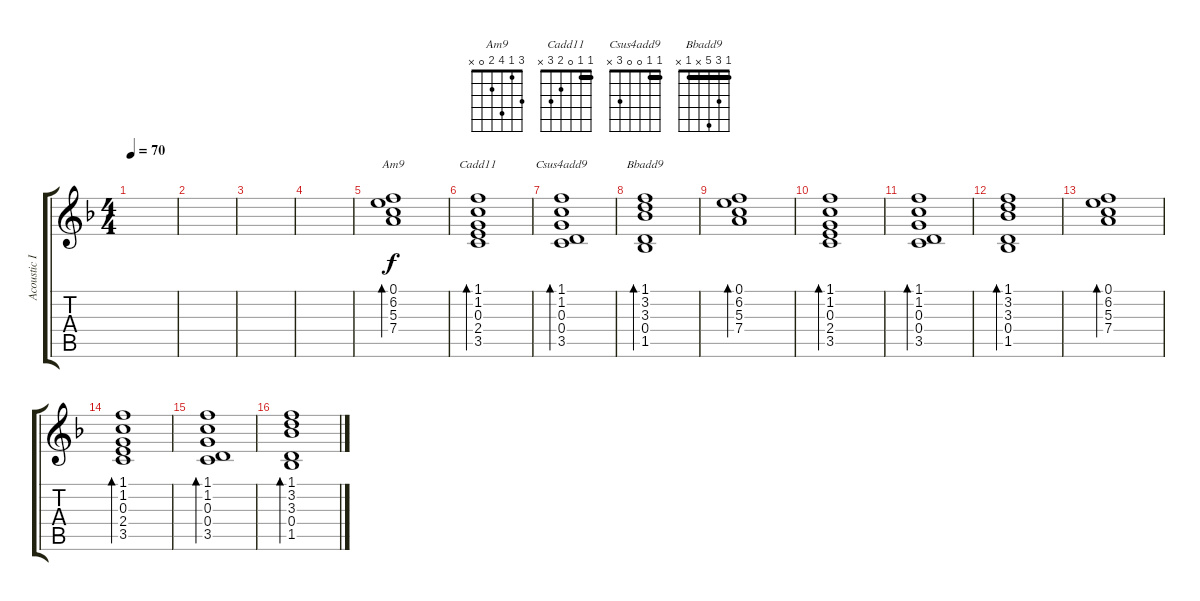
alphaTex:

\track ("Acoustic II" "Acoustic I") {instrument acousticguitarsteel}
\staff {score tabs}
\tuning (E4 B3 G3 D3 A2 E2) {hide}
\chord ("Am9" 3 1 4 2 0 x)
\chord ("Cadd11" 1 1 0 2 3 x) {barre 1}
\chord ("Csus4add9" 1 1 0 0 3 x) {barre 1}
\chord ("Bbadd9" 1 3 5 x 1 x) {barre 1}
\ts (4 4)
\tempo 70
\clef g2
\ks dminor
|
|
|
|
(0.1 6.2 5.3 7.4).1{bd 60 ch "Am9"} |
(1.1 1.2 0.3 2.4 3.5).1{bd 60 ch "Cadd11"} |
(1.1 1.2 0.3 0.4 3.5).1{bd 60 ch "Csus4add9"} |
(1.1 3.2 3.3 0.4 1.5).1{bd 60 ch "Bbadd9"} |
(0.1 6.2 5.3 7.4).1{bd 60} |
(1.1 1.2 0.3 2.4 3.5).1{bd 60} |
(1.1 1.2 0.3 0.4 3.5).1{bd 60} |
(1.1 3.2 3.3 0.4 1.5).1{bd 60} |
(0.1 6.2 5.3 7.4).1{bd 60} |
(1.1 1.2 0.3 2.4 3.5).1{bd 60} |
(1.1 1.2 0.3 0.4 3.5).1{bd 60} |
(1.1 3.2 3.3 0.4 1.5).1{bd 60}
